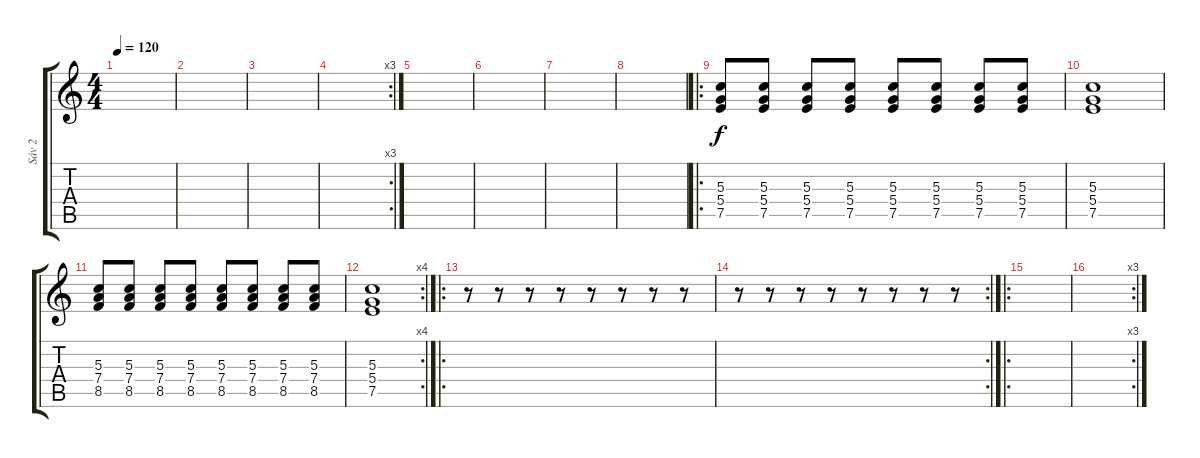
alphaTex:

\track ("Sáv 2" "Sáv 2") {instrument distortionguitar}
\staff {score tabs}
\tuning (E4 B3 G3 D3 A2 E2) {hide}
\ts (4 4)
\tempo 120
\clef g2
\ks c
|
|
|
\rc 3
|
|
|
|
|
\ro
(5.3 5.4 7.5).8 (5.3 5.4 7.5).8 (5.3 5.4 7.5).8 (5.3 5.4 7.5).8 (5.3 5.4 7.5).8 (5.3 5.4 7.5).8 (5.3 5.4 7.5).8 (5.3 5.4 7.5).8 |
(5.3 5.4 7.5).1 |
(5.3 7.4 8.5).8 (5.3 7.4 8.5).8 (5.3 7.4 8.5).8 (5.3 7.4 8.5).8 (5.3 7.4 8.5).8 (5.3 7.4 8.5).8 (5.3 7.4 8.5).8 (5.3 7.4 8.5).8 |
\rc 4
(5.3 5.4 7.5).1 |
\ro
r.8 r.8 r.8 r.8 r.8 r.8 r.8 r.8 |
\rc 2
r.8 r.8 r.8 r.8 r.8 r.8 r.8 r.8 |
\ro
|
\rc 3
